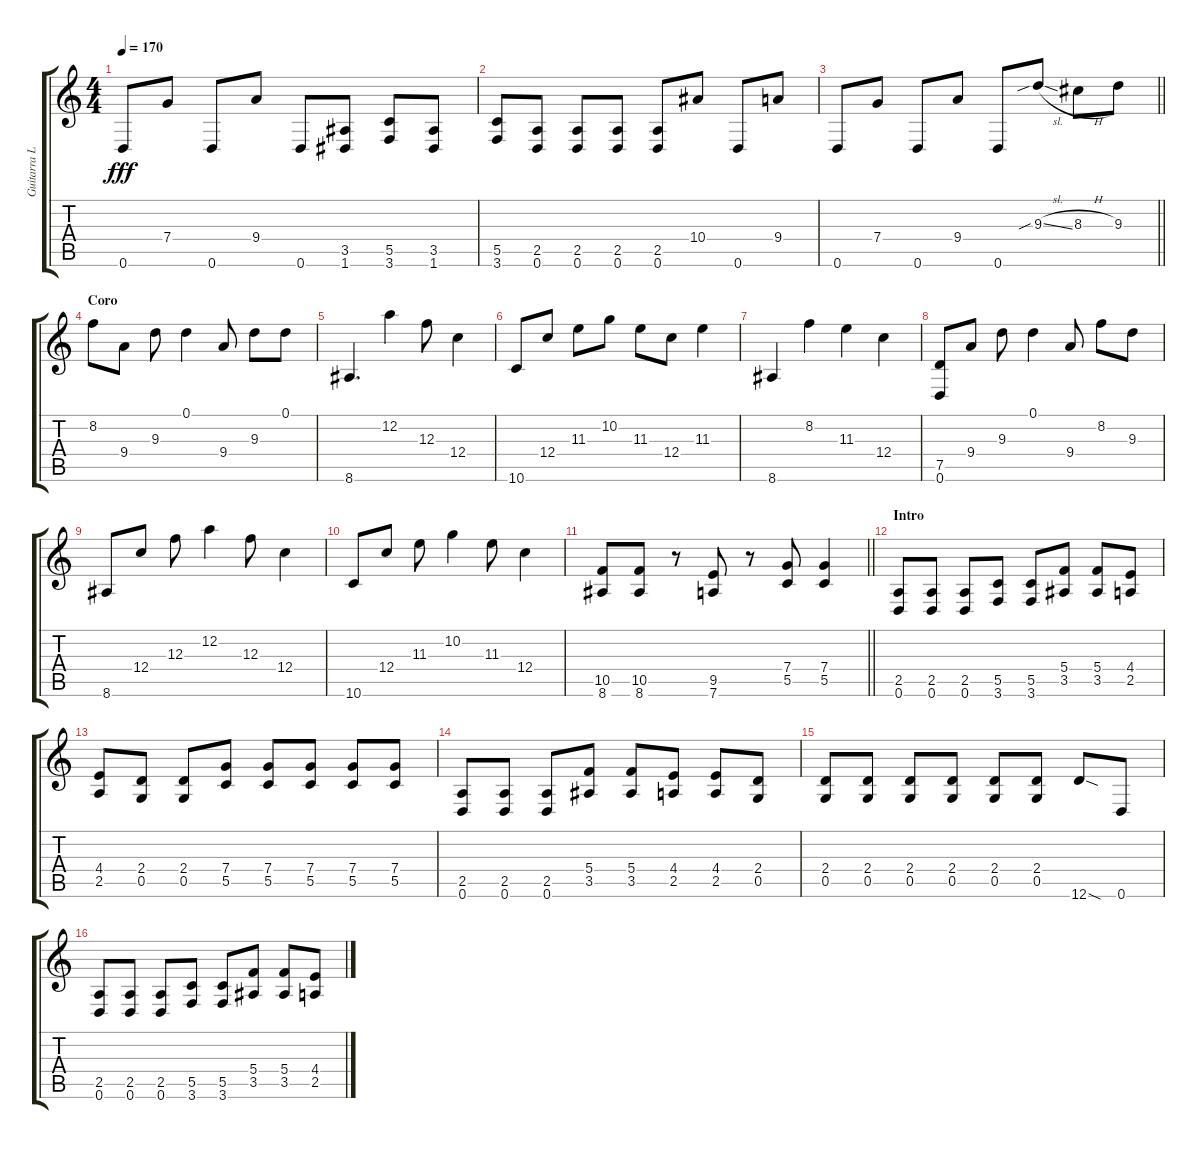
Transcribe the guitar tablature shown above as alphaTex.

\track ("Guitarra Lider" "Guitarra L") {instrument overdrivenguitar}
\staff {score tabs}
\tuning (D4 A3 F3 C3 G2 D2) {hide}
\ts (4 4)
\tempo 170
\clef g2
\ks c
0.6.8{dy fff} 7.4.8 0.6.8 9.4.8 0.6.8 (3.5 1.6).8 (5.5 3.6).8 (3.5 1.6).8 |
(5.5 3.6).8 (2.5 0.6).8 (2.5 0.6).8 (2.5 0.6).8 (2.5 0.6).8 10.4.8 0.6.8 9.4.8 |
\barLineRight lightlight
0.6.8 7.4.8 0.6.8 9.4.8 0.6.8 9.3{sib sl}.8 8.3{h}.8 9.3.8 |
\section ("" "Coro")
8.2.8 9.4.8 9.3.8 0.1.4 9.4.8 9.3.8 0.1.8 |
8.6.4{d} 12.2.4 12.3.8 12.4.4 |
10.6.8 12.4.8 11.3.8 10.2.8 11.3.8 12.4.8 11.3.4 |
8.6.4 8.2.4 11.3.4 12.4.4 |
(7.5 0.6).8 9.4.8 9.3.8 0.1.4 9.4.8 8.2.8 9.3.8 |
8.6.8 12.4.8 12.3.8 12.2.4 12.3.8 12.4.4 |
10.6.8 12.4.8 11.3.8 10.2.4 11.3.8 12.4.4 |
\barLineRight lightlight
(10.5 8.6).8 (10.5 8.6).8 r.8 (9.5 7.6).8 r.8 (7.4 5.5).8 (7.4 5.5).4 |
\section ("" "Intro")
(2.5 0.6).8 (2.5 0.6).8 (2.5 0.6).8 (5.5 3.6).8 (5.5 3.6).8 (5.4 3.5).8 (5.4 3.5).8 (4.4 2.5).8 |
(4.4 2.5).8 (2.4 0.5).8 (2.4 0.5).8 (7.4 5.5).8 (7.4 5.5).8 (7.4 5.5).8 (7.4 5.5).8 (7.4 5.5).8 |
(2.5 0.6).8 (2.5 0.6).8 (2.5 0.6).8 (5.4 3.5).8 (5.4 3.5).8 (4.4 2.5).8 (4.4 2.5).8 (2.4 0.5).8 |
(2.4 0.5).8 (2.4 0.5).8 (2.4 0.5).8 (2.4 0.5).8 (2.4 0.5).8 (2.4 0.5).8 12.6{sod}.8 0.6.8 |
(2.5 0.6).8 (2.5 0.6).8 (2.5 0.6).8 (5.5 3.6).8 (5.5 3.6).8 (5.4 3.5).8 (5.4 3.5).8 (4.4 2.5).8
